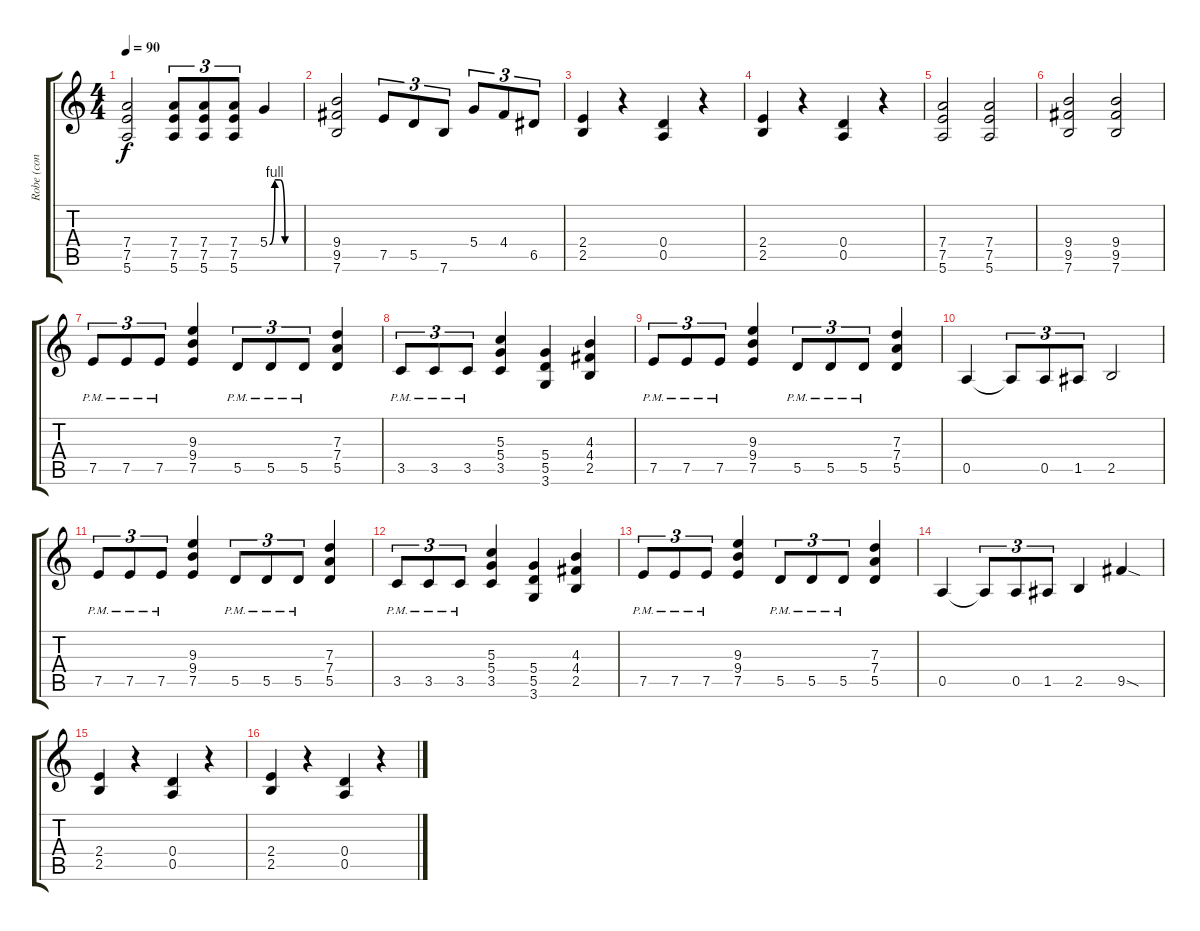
\track ("Robe (con distorsión)" "Robe (con ") {instrument distortionguitar}
\staff {score tabs}
\tuning (E4 B3 G3 D3 A2 E2) {hide}
\ts (4 4)
\tempo 90
\clef g2
\ks c
(7.4 7.5 5.6).2{dy f} (7.4 7.5 5.6).8{tu (3 2)} (7.4 7.5 5.6).8{tu (3 2)} (7.4 7.5 5.6).8{tu (3 2)} 5.4{be (custom 0 0 10 4 20 4 30 0 60 0)}.4 |
(9.4 9.5 7.6).2 7.5.8{tu (3 2)} 5.5.8{tu (3 2)} 7.6.8{tu (3 2)} 5.4.8{tu (3 2)} 4.4.8{tu (3 2)} 6.5.8{tu (3 2)} |
(2.4 2.5).4 r.4 (0.4 0.5).4 r.4 |
(2.4 2.5).4 r.4 (0.4 0.5).4 r.4 |
(7.4 7.5 5.6).2 (7.4 7.5 5.6).2 |
(9.4 9.5 7.6).2 (9.4 9.5 7.6).2 |
7.5{pm}.8{tu (3 2)} 7.5{pm}.8{tu (3 2)} 7.5{pm}.8{tu (3 2)} (9.3 9.4 7.5).4 5.5{pm}.8{tu (3 2)} 5.5{pm}.8{tu (3 2)} 5.5{pm}.8{tu (3 2)} (7.3 7.4 5.5).4 |
3.5{pm}.8{tu (3 2)} 3.5{pm}.8{tu (3 2)} 3.5{pm}.8{tu (3 2)} (5.3 5.4 3.5).4 (5.4 5.5 3.6).4 (4.3 4.4 2.5).4 |
7.5{pm}.8{tu (3 2)} 7.5{pm}.8{tu (3 2)} 7.5{pm}.8{tu (3 2)} (9.3 9.4 7.5).4 5.5{pm}.8{tu (3 2)} 5.5{pm}.8{tu (3 2)} 5.5{pm}.8{tu (3 2)} (7.3 7.4 5.5).4 |
0.5.4 0.5{t}.8{tu (3 2)} 0.5.8{tu (3 2)} 1.5.8{tu (3 2)} 2.5.2 |
7.5{pm}.8{tu (3 2)} 7.5{pm}.8{tu (3 2)} 7.5{pm}.8{tu (3 2)} (9.3 9.4 7.5).4 5.5{pm}.8{tu (3 2)} 5.5{pm}.8{tu (3 2)} 5.5{pm}.8{tu (3 2)} (7.3 7.4 5.5).4 |
3.5{pm}.8{tu (3 2)} 3.5{pm}.8{tu (3 2)} 3.5{pm}.8{tu (3 2)} (5.3 5.4 3.5).4 (5.4 5.5 3.6).4 (4.3 4.4 2.5).4 |
7.5{pm}.8{tu (3 2)} 7.5{pm}.8{tu (3 2)} 7.5{pm}.8{tu (3 2)} (9.3 9.4 7.5).4 5.5{pm}.8{tu (3 2)} 5.5{pm}.8{tu (3 2)} 5.5{pm}.8{tu (3 2)} (7.3 7.4 5.5).4 |
0.5.4 0.5{t}.8{tu (3 2)} 0.5.8{tu (3 2)} 1.5.8{tu (3 2)} 2.5.4 9.5{sod}.4 |
(2.4 2.5).4 r.4 (0.4 0.5).4 r.4 |
(2.4 2.5).4 r.4 (0.4 0.5).4 r.4
